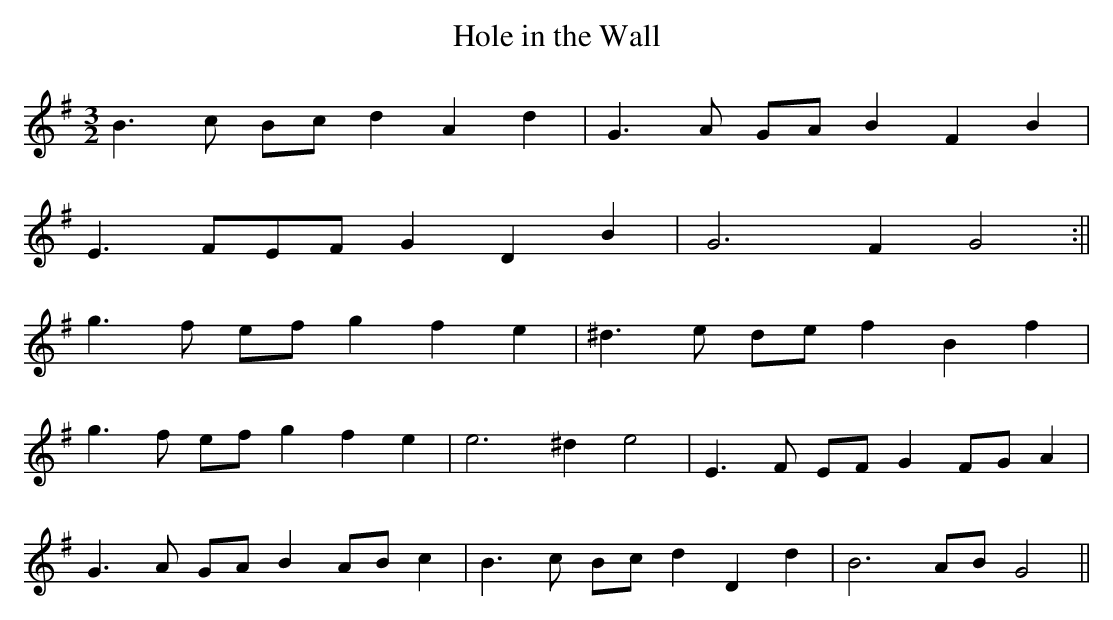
X:1
T:Hole in the Wall
M:3/2
L:1/8
K:G
B3 c Bc d2 A2 d2|G3 A GA B2 F2 B2|
E3 FEF G2 D2 B2|G6 F2 G4:||
g3 f ef g2 f2 e2|^d3 e de f2 B2 f2|
g3 f ef g2 f2 e2|e6 ^d2 e4| E3 F EF G2 FG A2|
G3 A GA B2 AB c2|B3 c Bc d2 D2 d2|B6 AB G4||
